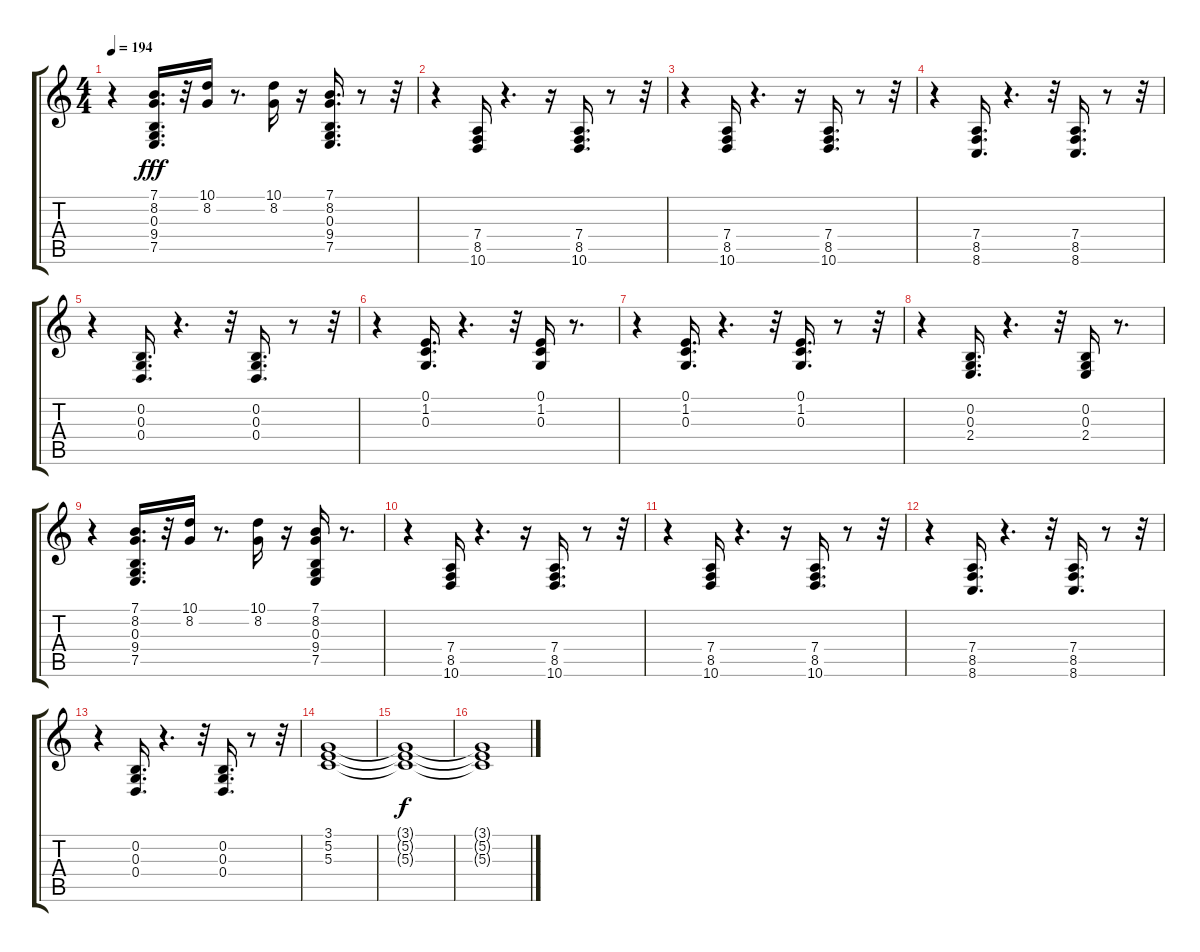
\track "" {instrument brightacousticpiano}
\staff {score tabs}
\tuning (E4 B3 G3 D3 A2 E2) {hide}
\ts (4 4)
\tempo 194
\clef g2
\ks c
r.4{dy fff} (7.1 8.2 0.3 9.4 7.5).16{d} r.32 (10.1 8.2).16 r.8{d} (10.1 8.2).16 r.16 (7.1 8.2 0.3 9.4 7.5).16{d} r.8 r.32 |
r.4 (7.4 8.5 10.6).16 r.4{d} r.16 (7.4 8.5 10.6).16{d} r.8 r.32 |
r.4 (7.4 8.5 10.6).16 r.4{d} r.16 (7.4 8.5 10.6).16{d} r.8 r.32 |
r.4 (7.4 8.5 8.6).16{d} r.4{d} r.32 (7.4 8.5 8.6).16{d} r.8 r.32 |
r.4 (0.2 0.3 0.4).16{d} r.4{d} r.32 (0.2 0.3 0.4).16{d} r.8 r.32 |
r.4 (0.1 1.2 0.3).16{d} r.4{d} r.32 (0.1 1.2 0.3).16 r.8{d} |
r.4 (0.1 1.2 0.3).16{d} r.4{d} r.32 (0.1 1.2 0.3).16{d} r.8 r.32 |
r.4 (0.2 0.3 2.4).16{d} r.4{d} r.32 (0.2 0.3 2.4).16 r.8{d} |
r.4 (7.1 8.2 0.3 9.4 7.5).16{d} r.32 (10.1 8.2).16 r.8{d} (10.1 8.2).16 r.16 (7.1 8.2 0.3 9.4 7.5).16 r.8{d} |
r.4 (7.4 8.5 10.6).16 r.4{d} r.16 (7.4 8.5 10.6).16{d} r.8 r.32 |
r.4 (7.4 8.5 10.6).16 r.4{d} r.16 (7.4 8.5 10.6).16{d} r.8 r.32 |
r.4 (7.4 8.5 8.6).16{d} r.4{d} r.32 (7.4 8.5 8.6).16{d} r.8 r.32 |
r.4 (0.2 0.3 0.4).16{d} r.4{d} r.32 (0.2 0.3 0.4).16{d} r.8 r.32 |
(3.1 5.2 5.3).1 |
(3.1{t} 5.2{t} 5.3{t}).1{dy f} |
(3.1{t} 5.2{t} 5.3{t}).1
